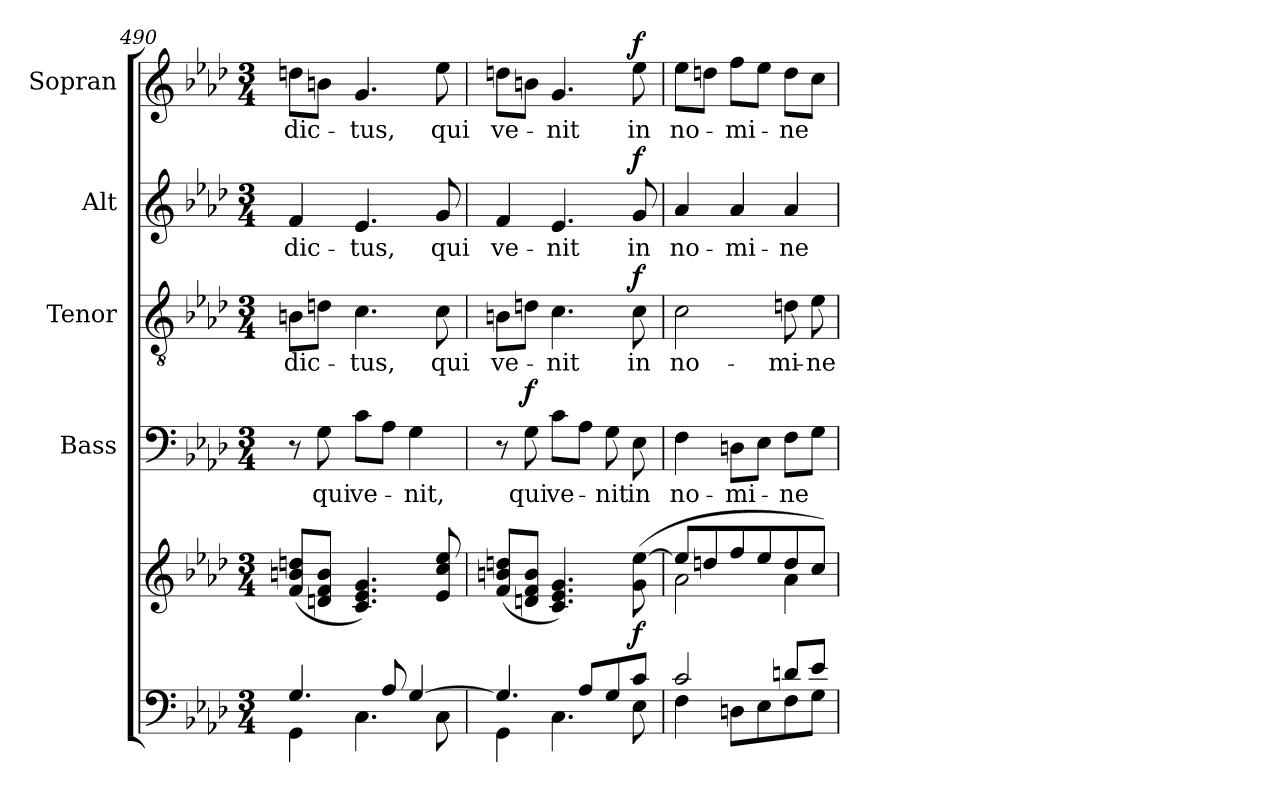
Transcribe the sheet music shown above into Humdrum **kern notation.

**kern	**kern	**dynam	**kern	**text	**dynam	**kern	**text	**dynam	**kern	**text	**dynam	**kern	**text	**dynam
*part5	*part5	*part5	*part4	*part4	*part4	*part3	*part3	*part3	*part2	*part2	*part2	*part1	*part1	*part1
*staff6	*staff5	*staff5/6	*staff4	*staff4	*staff4	*staff3	*staff3	*staff3	*staff2	*staff2	*staff2	*staff1	*staff1	*staff1
*	*	*	*I"Bass	*	*	*I"Tenor	*	*	*I"Alt	*	*	*I"Sopran	*	*
*	*	*	*I'B.	*	*	*I'T.	*	*	*I'A.	*	*	*I'S.	*	*
*clefF4	*clefG2	*	*clefF4	*	*	*clefGv2	*	*	*clefG2	*	*	*clefG2	*	*
*k[b-e-a-d-]	*k[b-e-a-d-]	*	*k[b-e-a-d-]	*	*	*k[b-e-a-d-]	*	*	*k[b-e-a-d-]	*	*	*k[b-e-a-d-]	*	*
*A-:	*A-:	*	*A-:	*	*	*A-:	*	*	*A-:	*	*	*A-:	*	*
*M3/4	*M3/4	*	*M3/4	*	*	*M3/4	*	*	*M3/4	*	*	*M3/4	*	*
=490	=490	=490	=490	=490	=490	=490	=490	=490	=490	=490	=490	=490	=490	=490
*^	*	*	*	*	*	*	*	*	*	*	*	*	*	*
!	!	!	!	!	!	!	!	!LO:LY:b	!	!	!LO:LY:b	!	!	!LO:LY:b	!
4.G/	4GG\	(<8f/ 8bn/ 8ddn/L	.	8r	.	.	8Bn\L	-dic-	.	4f/	-dic-	.	8ddn\L	-dic-	.
!	!	!	!	!	!LO:LY:b	!	!	!	!	!	!	!	!	!	!
.	.	8dn/ 8f/ 8b/J	.	8G\	qui	.	8dn\J	.	.	.	.	.	8bn\J	.	.
!	!	!	!	!	!LO:LY:b	!	!	!LO:LY:b	!	!	!LO:LY:b	!	!	!LO:LY:b	!
.	4.C\	4.c/ 4.e-/ 4.g/)	.	8c\L	ve-	.	4.c\	-tus,	.	4.e-/	-tus,	.	4.g/	-tus,	.
8A-/	.	.	.	8A-\J	.	.	.	.	.	.	.	.	.	.	.
!	!	!	!	!	!LO:LY:b	!	!	!	!	!	!	!	!	!	!
[>4G/	.	.	.	4G\	-nit,	.	.	.	.	.	.	.	.	.	.
!	!	!	!	!	!	!	!	!LO:LY:b	!	!	!LO:LY:b	!	!	!LO:LY:b	!
.	8C\	8e-/ 8cc/ 8ee-/	.	.	.	.	8c\	qui	.	8g/	qui	.	8ee-\	qui	.
=491	=491	=491	=491	=491	=491	=491	=491	=491	=491	=491	=491	=491	=491	=491	=491
!	!	!	!	!	!	!	!	!LO:LY:b	!	!	!LO:LY:b	!	!	!LO:LY:b	!
4.G/]	4GG\	(<8f/ 8bn/ 8ddn/L	.	8r	.	.	8Bn\L	ve-	.	4f/	ve-	.	8ddn\L	ve-	.
!	!	!	!	!	!LO:LY:b	!LO:DY:a	!	!	!	!	!	!	!	!	!
.	.	8dn/ 8f/ 8b/J	.	8G\	qui	f	8dn\J	.	.	.	.	.	8bn\J	.	.
!	!	!	!	!	!LO:LY:b	!	!	!LO:LY:b	!	!	!LO:LY:b	!	!	!LO:LY:b	!
.	4.C\	4.c/ 4.e-/ 4.g/)	.	8c\L	ve-	.	4.c\	-nit	.	4.e-/	-nit	.	4.g/	-nit	.
8A-/L	.	.	.	8A-\J	.	.	.	.	.	.	.	.	.	.	.
!	!	!	!	!	!LO:LY:b	!	!	!	!	!	!	!	!	!	!
8G/	.	.	.	8G\	-nit	.	.	.	.	.	.	.	.	.	.
!	!	!	!LO:DY:b	!	!LO:LY:b	!	!	!LO:LY:b	!LO:DY:a	!	!LO:LY:b	!LO:DY:a	!	!LO:LY:b	!LO:DY:a
8c/J	8E-\	(>8g\ [8ee-\	f	8E-\	in	.	8c\	in	f	8g/	in	f	8ee-\	in	f
!!LO:PB:g=z
=492	=492	=492	=492	=492	=492	=492	=492	=492	=492	=492	=492	=492	=492	=492	=492
*	*	*^	*	*	*	*	*	*	*	*	*	*	*	*	*
!	!	!	!	!	!	!LO:LY:b	!	!	!LO:LY:b	!	!	!LO:LY:b	!	!	!LO:LY:b	!
2c/	4F\	8ee-/L]	2a-\	.	4F\	no-	.	2c\	no-	.	4a-/	no-	.	8ee-\L	no-	.
.	.	8ddn/	.	.	.	.	.	.	.	.	.	.	.	8ddn\J	.	.
!	!	!	!	!	!	!LO:LY:b	!	!	!	!	!	!LO:LY:b	!	!	!LO:LY:b	!
.	8Dn\L	8ff/	.	.	8Dn\L	-mi-	.	.	.	.	4a-/	-mi-	.	8ff\L	-mi-	.
.	8E-\	8ee-/	.	.	8E-\J	.	.	.	.	.	.	.	.	8ee-\J	.	.
!	!	!	!	!	!	!LO:LY:b	!	!	!LO:LY:b	!	!	!LO:LY:b	!	!	!LO:LY:b	!
8dn/L	8F\	8dd/	4a-\	.	8F\L	-ne	.	8dn\	-mi-	.	4a-/	-ne	.	8dd\L	-ne	.
!	!	!	!	!	!	!	!	!	!LO:LY:b	!	!	!	!	!	!	!
8e-/J	8G\J	8cc/J)	.	.	8G\J	.	.	8e-\	-ne	.	.	.	.	8cc\J	.	.
*v	*v	*	*	*	*	*	*	*	*	*	*	*	*	*	*	*
*	*v	*v	*	*	*	*	*	*	*	*	*	*	*	*	*
=	=	=	=	=	=	=	=	=	=	=	=	=	=	=
*-	*-	*-	*-	*-	*-	*-	*-	*-	*-	*-	*-	*-	*-	*-
